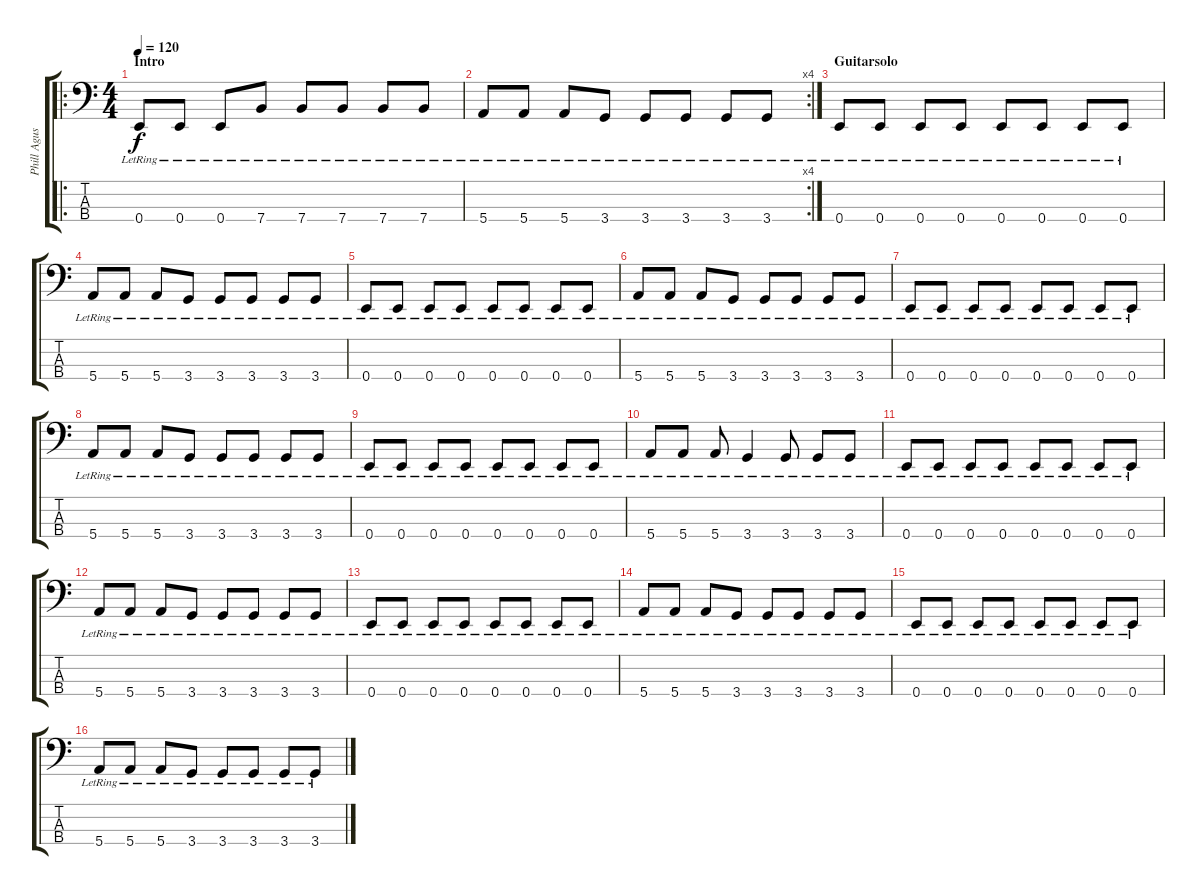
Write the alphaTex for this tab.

\track ("Phill Agus" "Phill Agus") {instrument electricbasspick}
\staff {score tabs}
\tuning (G2 D2 A1 E1) {hide}
\ro
\ts (4 4)
\section ("" "Intro")
\tempo 120
\clef f4
\ks c
0.4{lr}.8{dy f instrument electricbasspick} 0.4{lr}.8 0.4{lr}.8 7.4{lr}.8 7.4{lr}.8 7.4{lr}.8 7.4{lr}.8 7.4{lr}.8 |
\rc 4
5.4{lr}.8 5.4{lr}.8 5.4{lr}.8 3.4{lr}.8 3.4{lr}.8 3.4{lr}.8 3.4{lr}.8 3.4{lr}.8 |
\section ("" "Guitarsolo")
0.4{lr}.8 0.4{lr}.8 0.4{lr}.8 0.4{lr}.8 0.4{lr}.8 0.4{lr}.8 0.4{lr}.8 0.4{lr}.8 |
5.4{lr}.8 5.4{lr}.8 5.4{lr}.8 3.4{lr}.8 3.4{lr}.8 3.4{lr}.8 3.4{lr}.8 3.4{lr}.8 |
0.4{lr}.8 0.4{lr}.8 0.4{lr}.8 0.4{lr}.8 0.4{lr}.8 0.4{lr}.8 0.4{lr}.8 0.4{lr}.8 |
5.4{lr}.8 5.4{lr}.8 5.4{lr}.8 3.4{lr}.8 3.4{lr}.8 3.4{lr}.8 3.4{lr}.8 3.4{lr}.8 |
0.4{lr}.8 0.4{lr}.8 0.4{lr}.8 0.4{lr}.8 0.4{lr}.8 0.4{lr}.8 0.4{lr}.8 0.4{lr}.8 |
5.4{lr}.8 5.4{lr}.8 5.4{lr}.8 3.4{lr}.8 3.4{lr}.8 3.4{lr}.8 3.4{lr}.8 3.4{lr}.8 |
0.4{lr}.8 0.4{lr}.8 0.4{lr}.8 0.4{lr}.8 0.4{lr}.8 0.4{lr}.8 0.4{lr}.8 0.4{lr}.8 |
5.4{lr}.8 5.4{lr}.8 5.4{lr}.8 3.4{lr}.4 3.4{lr}.8 3.4{lr}.8 3.4{lr}.8 |
0.4{lr}.8 0.4{lr}.8 0.4{lr}.8 0.4{lr}.8 0.4{lr}.8 0.4{lr}.8 0.4{lr}.8 0.4{lr}.8 |
5.4{lr}.8 5.4{lr}.8 5.4{lr}.8 3.4{lr}.8 3.4{lr}.8 3.4{lr}.8 3.4{lr}.8 3.4{lr}.8 |
0.4{lr}.8 0.4{lr}.8 0.4{lr}.8 0.4{lr}.8 0.4{lr}.8 0.4{lr}.8 0.4{lr}.8 0.4{lr}.8 |
5.4{lr}.8 5.4{lr}.8 5.4{lr}.8 3.4{lr}.8 3.4{lr}.8 3.4{lr}.8 3.4{lr}.8 3.4{lr}.8 |
0.4{lr}.8 0.4{lr}.8 0.4{lr}.8 0.4{lr}.8 0.4{lr}.8 0.4{lr}.8 0.4{lr}.8 0.4{lr}.8 |
5.4{lr}.8 5.4{lr}.8 5.4{lr}.8 3.4{lr}.8 3.4{lr}.8 3.4{lr}.8 3.4{lr}.8 3.4{lr}.8
